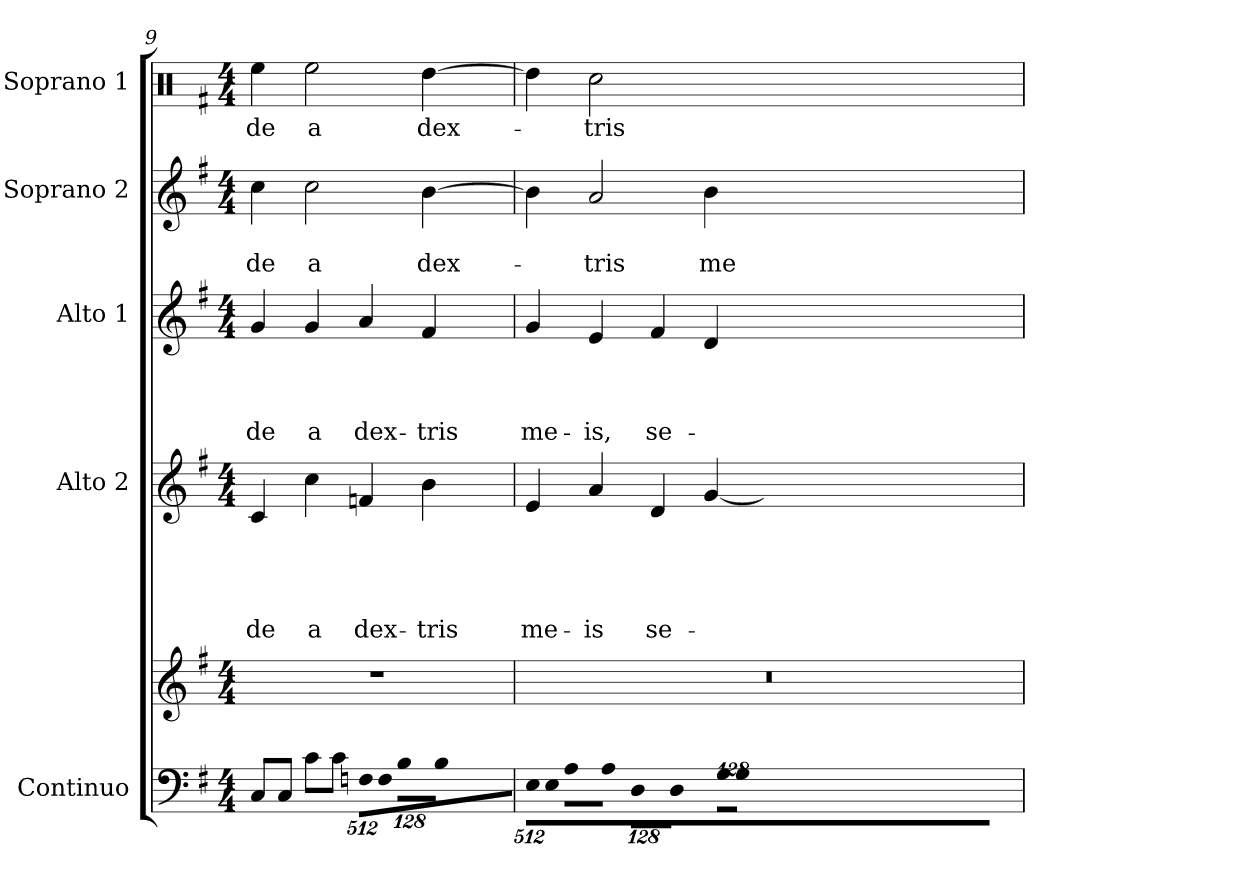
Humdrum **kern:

**kern	**kern	**kern	**text	**text	**text	**text	**text	**kern	**text	**text	**text	**text	**kern	**text	**text	**kern	**text
*part5	*part5	*part4	*part4	*part4	*part4	*part4	*part4	*part3	*part3	*part3	*part3	*part3	*part2	*part2	*part2	*part1	*part1
*staff6	*staff5	*staff4	*staff4	*staff4	*staff4	*staff4	*staff4	*staff3	*staff3	*staff3	*staff3	*staff3	*staff2	*staff2	*staff2	*staff1	*staff1
*I"Continuo	*	*I"Alto 2	*	*	*	*	*	*I"Alto 1	*	*	*	*	*I"Soprano 2	*	*	*I"Soprano 1	*
*	*	*I'A. 2	*	*	*	*	*	*I'A. 1	*	*	*	*	*I'S. 2	*	*	*I'S. 1	*
*clefF4	*clefG2	*clefG2	*	*	*	*	*	*clefG2	*	*	*	*	*clefG2	*	*	*clefX	*
*k[f#]	*k[f#]	*k[f#]	*	*	*	*	*	*k[f#]	*	*	*	*	*k[f#]	*	*	*k[f#]	*
*G:	*G:	*G:	*	*	*	*	*	*G:	*	*	*	*	*G:	*	*	*G:	*
*M4/4	*M4/4	*M4/4	*	*	*	*	*	*M4/4	*	*	*	*	*M4/4	*	*	*M4/4	*
=9	=9	=9	=9	=9	=9	=9	=9	=9	=9	=9	=9	=9	=9	=9	=9	=9	=9
!	!	!	!	!	!	!	!LO:LY:b	!	!	!	!	!LO:LY:b	!	!	!LO:LY:b	!	!LO:LY:b
8C/L	1r	4c/	.	.	.	.	-de	4g/	.	.	.	-de	4cc\	.	-de	4Ree>\	-de
8C/J	.	.	.	.	.	.	.	.	.	.	.	.	.	.	.	.	.
!	!	!	!	!	!	!	!LO:LY:b	!	!	!	!	!LO:LY:b	!	!	!LO:LY:b	!	!LO:LY:b
8c\L	.	4cc\	.	.	.	.	a	4g/	.	.	.	a	2cc\	.	a	2Ree\	a
8c\J	.	.	.	.	.	.	.	.	.	.	.	.	.	.	.	.	.
*Xbrackettup	*	*	*	*	*	*	*	*	*	*	*	*	*	*	*	*	*
!LO:N:vis=8	!	!	!	!	!	!	!LO:LY:b	!	!	!	!	!LO:LY:b	!	!	!	!	!
4096%293Fn\L	.	4fn/	.	.	.	.	dex-	4a/	.	.	.	dex-	.	.	.	.	.
!LO:N:vis=8	!	!	!	!	!	!	!	!	!	!	!	!	!	!	!	!	!
1024%73F\J	.	.	.	.	.	.	.	.	.	.	.	.	.	.	.	.	.
!LO:N:vis=8	!	!	!	!	!	!	!	!	!	!	!	!	!	!	!	!	!
4096%293B\L	.	.	.	.	.	.	.	.	.	.	.	.	.	.	.	.	.
!LO:N:vis=8	!	!	!	!	!	!	!	!	!	!	!	!	!	!	!	!	!
1024%73B\J	.	.	.	.	.	.	.	.	.	.	.	.	.	.	.	.	.
!	!	!	!	!	!	!	!LO:LY:b	!	!	!	!	!LO:LY:b	!	!	!LO:LY:b	!	!LO:LY:b
.	.	4b\	.	.	.	.	-tris	4f#/	.	.	.	-tris	[>4b\	.	dex-	[>4Rdd\	dex-
8ryy	.	.	.	.	.	.	.	.	.	.	.	.	.	.	.	.	.
16ryy	.	.	.	.	.	.	.	.	.	.	.	.	.	.	.	.	.
64ryy	.	.	.	.	.	.	.	.	.	.	.	.	.	.	.	.	.
128ryy	.	.	.	.	.	.	.	.	.	.	.	.	.	.	.	.	.
512..ryy	.	.	.	.	.	.	.	.	.	.	.	.	.	.	.	.	.
=10	=10	=10	=10	=10	=10	=10	=10	=10	=10	=10	=10	=10	=10	=10	=10	=10	=10
!LO:N:vis=8	!	!	!	!	!	!	!LO:LY:b	!	!	!	!	!LO:LY:b	!	!	!	!	!
4096%293E\L	1r	4e/	.	.	.	.	me-	4g/	.	.	.	me-	4b\]	.	.	4Rdd\]	.
!LO:N:vis=8	!	!	!	!	!	!	!	!	!	!	!	!	!	!	!	!	!
1024%73E\J	.	.	.	.	.	.	.	.	.	.	.	.	.	.	.	.	.
!LO:N:vis=8	!	!	!	!	!	!	!	!	!	!	!	!	!	!	!	!	!
4096%167A\L	.	.	.	.	.	.	.	.	.	.	.	.	.	.	.	.	.
!LO:N:vis=8	!	!	!	!	!	!	!	!	!	!	!	!	!	!	!	!	!
512%21A\J	.	.	.	.	.	.	.	.	.	.	.	.	.	.	.	.	.
!LO:N:vis=8	!	!	!	!	!	!	!	!	!	!	!	!	!	!	!	!	!
4096%95D\L	.	.	.	.	.	.	.	.	.	.	.	.	.	.	.	.	.
!LO:N:vis=8	!	!	!	!	!	!	!	!	!	!	!	!	!	!	!	!	!
64.D\J	.	.	.	.	.	.	.	.	.	.	.	.	.	.	.	.	.
!	!	!	!	!	!	!	!LO:LY:b	!	!	!	!	!LO:LY:b	!	!	!LO:LY:b	!	!LO:LY:b
.	.	4a/	.	.	.	.	-is	4e/	.	.	.	-is,	2a/	.	-tris	2Rcc\	-tris
!LO:N:vis=8	!	!	!	!	!	!	!	!	!	!	!	!	!	!	!	!	!
4096%95G\L	.	.	.	.	.	.	.	.	.	.	.	.	.	.	.	.	.
!LO:N:vis=8	!	!	!	!	!	!	!	!	!	!	!	!	!	!	!	!	!
64.G\J	.	.	.	.	.	.	.	.	.	.	.	.	.	.	.	.	.
2ryy	.	.	.	.	.	.	.	.	.	.	.	.	.	.	.	.	.
!	!	!	!	!	!	!	!LO:LY:b	!	!	!	!	!LO:LY:b	!	!	!	!	!
.	.	4d/	.	.	.	.	se-	4f#/	.	.	.	se-	.	.	.	.	.
!	!	!	!	!	!	!	!	!	!	!	!	!	!	!	!LO:LY:b	!	!LO:LY:b
.	.	[>4g/	.	.	.	.	.	4d/	.	.	.	.	4b\	.	me-	4R\	me-
8ryy	.	.	.	.	.	.	.	.	.	.	.	.	.	.	.	.	.
32ryy	.	.	.	.	.	.	.	.	.	.	.	.	.	.	.	.	.
64ryy	.	.	.	.	.	.	.	.	.	.	.	.	.	.	.	.	.
128ryy	.	.	.	.	.	.	.	.	.	.	.	.	.	.	.	.	.
512ryy	.	.	.	.	.	.	.	.	.	.	.	.	.	.	.	.	.
2048ryy	.	.	.	.	.	.	.	.	.	.	.	.	.	.	.	.	.
=	=	=	=	=	=	=	=	=	=	=	=	=	=	=	=	=	=
*-	*-	*-	*-	*-	*-	*-	*-	*-	*-	*-	*-	*-	*-	*-	*-	*-	*-
